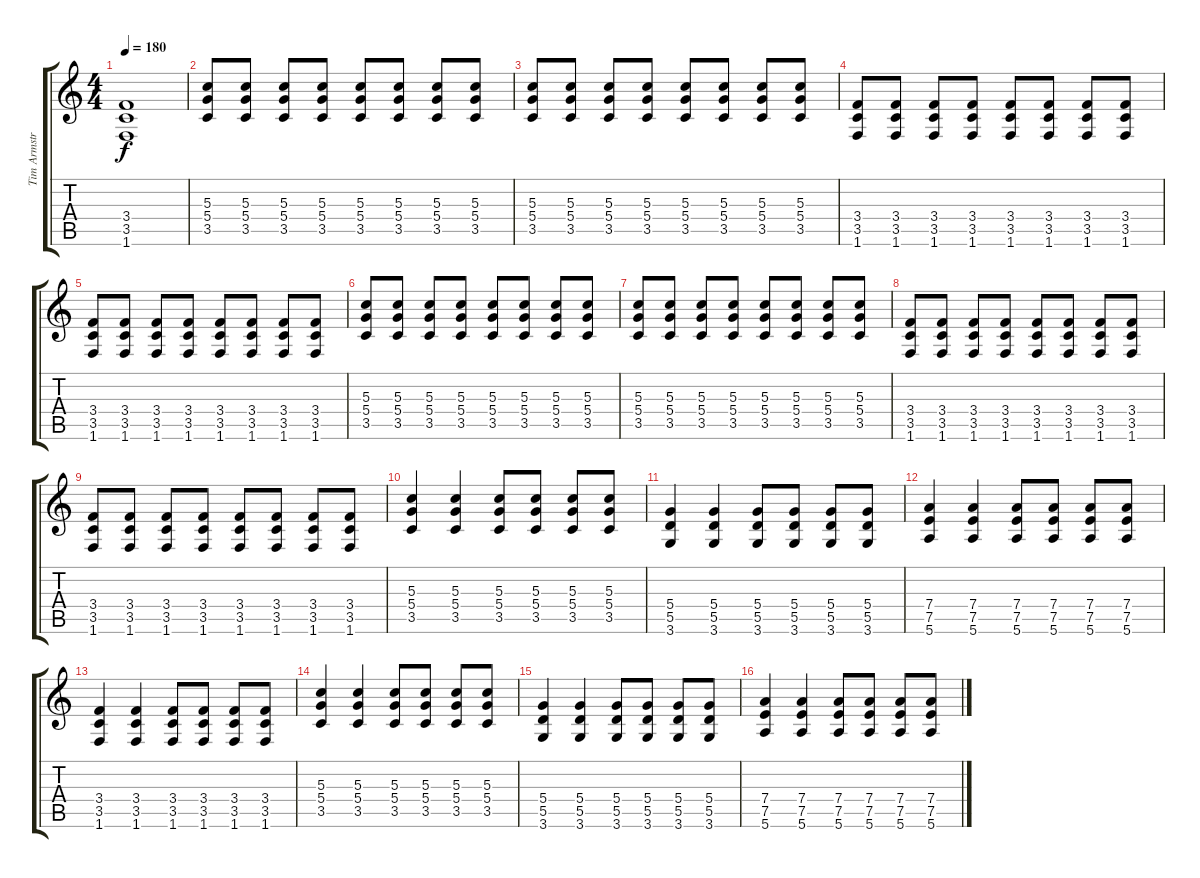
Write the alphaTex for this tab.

\track ("Tim Armstrong" "Tim Armstr") {instrument distortionguitar}
\staff {score tabs}
\tuning (E4 B3 G3 D3 A2 E2) {hide}
\ts (4 4)
\tempo 180
\clef g2
\ks c
(3.4{t} 3.5{t} 1.6{t}).1{dy f} |
(5.3 5.4 3.5).8 (5.3 5.4 3.5).8 (5.3 5.4 3.5).8 (5.3 5.4 3.5).8 (5.3 5.4 3.5).8 (5.3 5.4 3.5).8 (5.3 5.4 3.5).8 (5.3 5.4 3.5).8 |
(5.3 5.4 3.5).8 (5.3 5.4 3.5).8 (5.3 5.4 3.5).8 (5.3 5.4 3.5).8 (5.3 5.4 3.5).8 (5.3 5.4 3.5).8 (5.3 5.4 3.5).8 (5.3 5.4 3.5).8 |
(3.4 3.5 1.6).8 (3.4 3.5 1.6).8 (3.4 3.5 1.6).8 (3.4 3.5 1.6).8 (3.4 3.5 1.6).8 (3.4 3.5 1.6).8 (3.4 3.5 1.6).8 (3.4 3.5 1.6).8 |
(3.4 3.5 1.6).8 (3.4 3.5 1.6).8 (3.4 3.5 1.6).8 (3.4 3.5 1.6).8 (3.4 3.5 1.6).8 (3.4 3.5 1.6).8 (3.4 3.5 1.6).8 (3.4 3.5 1.6).8 |
(5.3 5.4 3.5).8 (5.3 5.4 3.5).8 (5.3 5.4 3.5).8 (5.3 5.4 3.5).8 (5.3 5.4 3.5).8 (5.3 5.4 3.5).8 (5.3 5.4 3.5).8 (5.3 5.4 3.5).8 |
(5.3 5.4 3.5).8 (5.3 5.4 3.5).8 (5.3 5.4 3.5).8 (5.3 5.4 3.5).8 (5.3 5.4 3.5).8 (5.3 5.4 3.5).8 (5.3 5.4 3.5).8 (5.3 5.4 3.5).8 |
(3.4 3.5 1.6).8 (3.4 3.5 1.6).8 (3.4 3.5 1.6).8 (3.4 3.5 1.6).8 (3.4 3.5 1.6).8 (3.4 3.5 1.6).8 (3.4 3.5 1.6).8 (3.4 3.5 1.6).8 |
(3.4 3.5 1.6).8 (3.4 3.5 1.6).8 (3.4 3.5 1.6).8 (3.4 3.5 1.6).8 (3.4 3.5 1.6).8 (3.4 3.5 1.6).8 (3.4 3.5 1.6).8 (3.4 3.5 1.6).8 |
(5.3 5.4 3.5).4 (5.3 5.4 3.5).4 (5.3 5.4 3.5).8 (5.3 5.4 3.5).8 (5.3 5.4 3.5).8 (5.3 5.4 3.5).8 |
(5.4 5.5 3.6).4 (5.4 5.5 3.6).4 (5.4 5.5 3.6).8 (5.4 5.5 3.6).8 (5.4 5.5 3.6).8 (5.4 5.5 3.6).8 |
(7.4 7.5 5.6).4 (7.4 7.5 5.6).4 (7.4 7.5 5.6).8 (7.4 7.5 5.6).8 (7.4 7.5 5.6).8 (7.4 7.5 5.6).8 |
(3.4 3.5 1.6).4 (3.4 3.5 1.6).4 (3.4 3.5 1.6).8 (3.4 3.5 1.6).8 (3.4 3.5 1.6).8 (3.4 3.5 1.6).8 |
(5.3 5.4 3.5).4 (5.3 5.4 3.5).4 (5.3 5.4 3.5).8 (5.3 5.4 3.5).8 (5.3 5.4 3.5).8 (5.3 5.4 3.5).8 |
(5.4 5.5 3.6).4 (5.4 5.5 3.6).4 (5.4 5.5 3.6).8 (5.4 5.5 3.6).8 (5.4 5.5 3.6).8 (5.4 5.5 3.6).8 |
(7.4 7.5 5.6).4 (7.4 7.5 5.6).4 (7.4 7.5 5.6).8 (7.4 7.5 5.6).8 (7.4 7.5 5.6).8 (7.4 7.5 5.6).8
